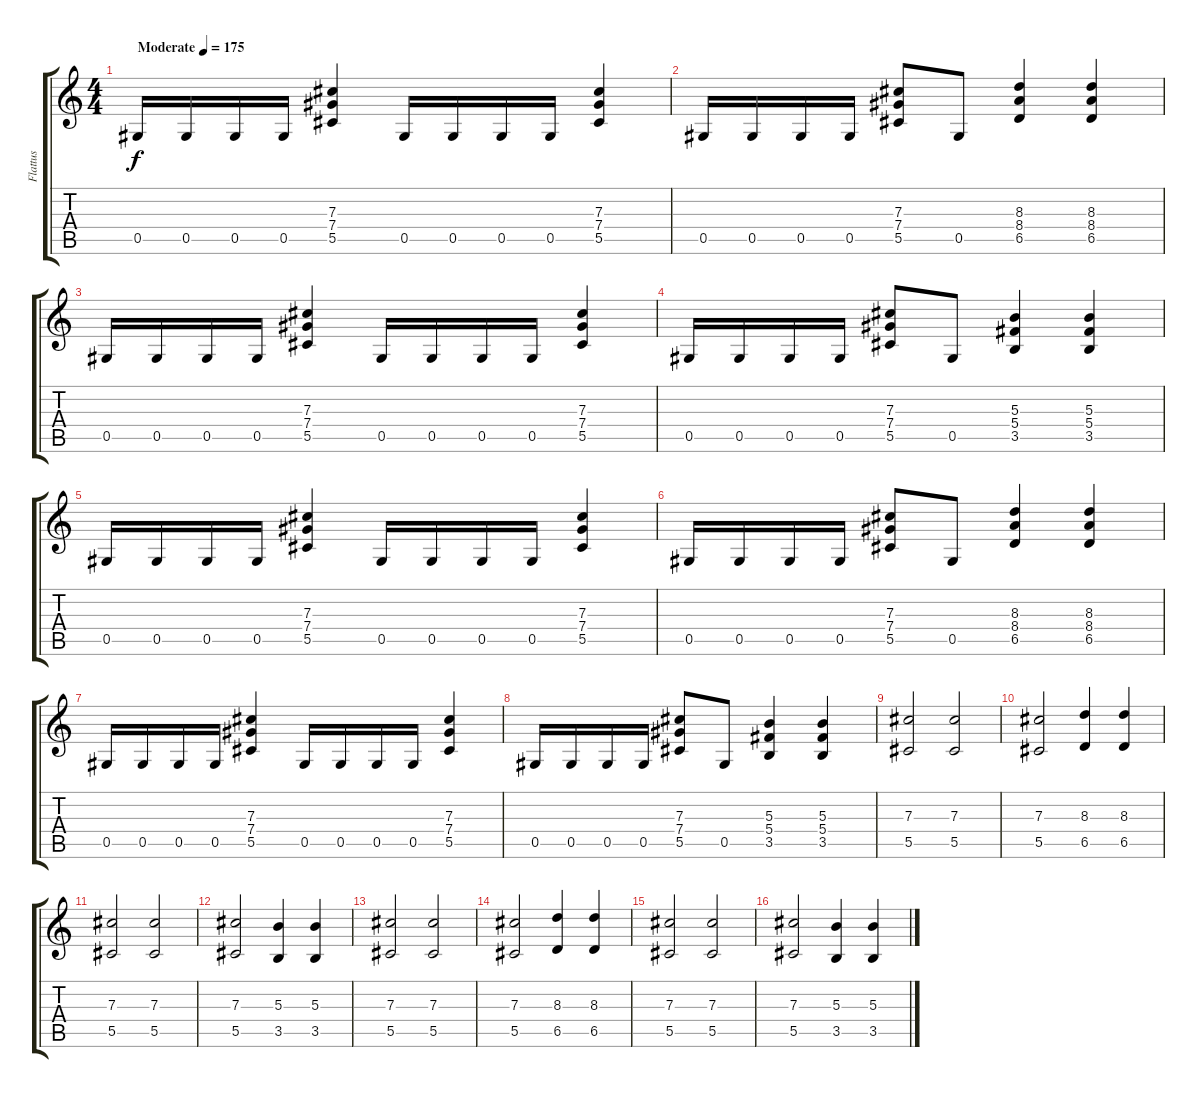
\track ("Flattus" "Flattus") {instrument distortionguitar}
\staff {score tabs}
\tuning (Eb4 Bb3 Gb3 Db3 Ab2 Eb2) {hide}
\ts (4 4)
\tempo (175 "Moderate")
\clef g2
\ks c
0.5.16{dy f instrument distortionguitar} 0.5.16 0.5.16 0.5.16 (7.3 7.4 5.5).4 0.5.16 0.5.16 0.5.16 0.5.16 (7.3 7.4 5.5).4 |
0.5.16 0.5.16 0.5.16 0.5.16 (7.3 7.4 5.5).8 0.5.8 (8.3 8.4 6.5).4 (8.3 8.4 6.5).4 |
0.5.16 0.5.16 0.5.16 0.5.16 (7.3 7.4 5.5).4 0.5.16 0.5.16 0.5.16 0.5.16 (7.3 7.4 5.5).4 |
0.5.16 0.5.16 0.5.16 0.5.16 (7.3 7.4 5.5).8 0.5.8 (5.3 5.4 3.5).4 (5.3 5.4 3.5).4 |
0.5.16 0.5.16 0.5.16 0.5.16 (7.3 7.4 5.5).4 0.5.16 0.5.16 0.5.16 0.5.16 (7.3 7.4 5.5).4 |
0.5.16 0.5.16 0.5.16 0.5.16 (7.3 7.4 5.5).8 0.5.8 (8.3 8.4 6.5).4 (8.3 8.4 6.5).4 |
0.5.16 0.5.16 0.5.16 0.5.16 (7.3 7.4 5.5).4 0.5.16 0.5.16 0.5.16 0.5.16 (7.3 7.4 5.5).4 |
0.5.16 0.5.16 0.5.16 0.5.16 (7.3 7.4 5.5).8 0.5.8 (5.3 5.4 3.5).4 (5.3 5.4 3.5).4 |
(7.3 5.5).2 (7.3 5.5).2 |
(7.3 5.5).2 (8.3 6.5).4 (8.3 6.5).4 |
(7.3 5.5).2 (7.3 5.5).2 |
(7.3 5.5).2 (5.3 3.5).4 (5.3 3.5).4 |
(7.3 5.5).2 (7.3 5.5).2 |
(7.3 5.5).2 (8.3 6.5).4 (8.3 6.5).4 |
(7.3 5.5).2 (7.3 5.5).2 |
(7.3 5.5).2 (5.3 3.5).4 (5.3 3.5).4
